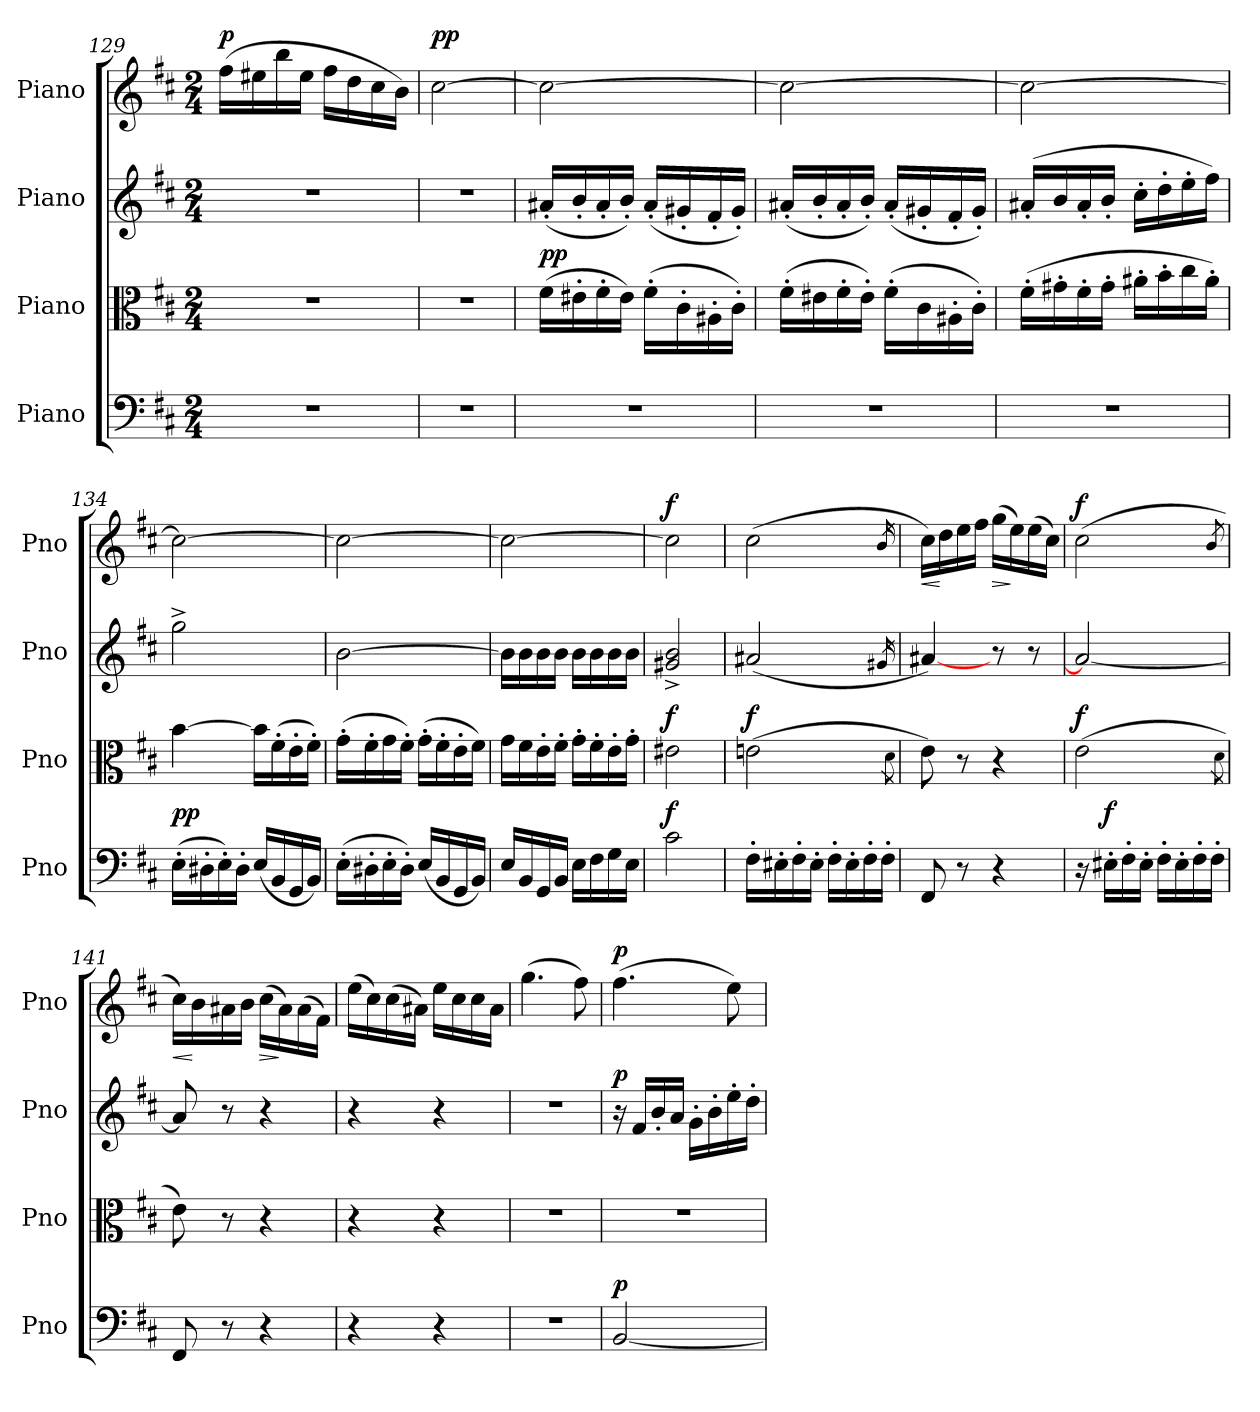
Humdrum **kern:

**kern	**dynam	**kern	**dynam	**kern	**dynam	**kern	**dynam
*part4	*part4	*part3	*part3	*part2	*part2	*part1	*part1
*staff4	*staff4	*staff3	*staff3	*staff2	*staff2	*staff1	*staff1
*I"Piano	*	*I"Piano	*	*I"Piano	*	*I"Piano	*
*I'Pno	*	*I'Pno	*	*I'Pno	*	*I'Pno	*
!!LO:LB:g=z
*clefF4	*	*clefC3	*	*clefG2	*	*clefG2	*
*k[f#c#]	*	*k[f#c#]	*	*k[f#c#]	*	*k[f#c#]	*
*M2/4	*	*M2/4	*	*M2/4	*	*M2/4	*
=129	=129	=129	=129	=129	=129	=129	=129
!	!	!	!	!	!	!	!LO:DY:a
2r	.	2r	.	2r	.	(16ff#\LL	p
.	.	.	.	.	.	16ee#X\	.
.	.	.	.	.	.	16bb\	.
.	.	.	.	.	.	16ee#\JJ	.
.	.	.	.	.	.	16ff#\LL	.
.	.	.	.	.	.	16dd\	.
.	.	.	.	.	.	16cc#\	.
.	.	.	.	.	.	16b\JJ)	.
=130	=130	=130	=130	=130	=130	=130	=130
!	!	!	!	!	!	!	!LO:DY:a
2r	.	2r	.	2r	.	[2cc#\	pp
=131	=131	=131	=131	=131	=131	=131	=131
!	!	!	!LO:DY:a	!	!	!	!
2r	.	(16f#\LL	pp	(16a#X'/LL	.	2cc#\_	.
.	.	16e#X'\	.	16b'/	.	.	.
.	.	16f#'\	.	16a#'/	.	.	.
.	.	16e#\JJ)	.	16b'/JJ)	.	.	.
.	.	(16f#'\LL	.	(16a#'/LL	.	.	.
.	.	16c#'\	.	16g#X'/	.	.	.
.	.	16A#X'\	.	16f#'/	.	.	.
.	.	16c#'\JJ)	.	16g#'/JJ)	.	.	.
=132	=132	=132	=132	=132	=132	=132	=132
2r	.	(16f#'\LL	.	(16a#X'/LL	.	2cc#\_	.
.	.	16e#X\	.	16b'/	.	.	.
.	.	16f#'\	.	16a#'/	.	.	.
.	.	16e#'\JJ)	.	16b'/JJ)	.	.	.
.	.	(16f#'\LL	.	(16a#'/LL	.	.	.
.	.	16c#\	.	16g#X'/	.	.	.
.	.	16A#X'\	.	16f#'/	.	.	.
.	.	16c#'\JJ)	.	16g#'/JJ)	.	.	.
=133	=133	=133	=133	=133	=133	=133	=133
2r	.	(16f#'\LL	.	(16a#X'/LL	.	2cc#\_	.
.	.	16g#X'\	.	16b/	.	.	.
.	.	16f#'\	.	16a#'/	.	.	.
.	.	16g#'\JJ	.	16b'/JJ	.	.	.
.	.	16a#X'\LL	.	16cc#'\LL	.	.	.
.	.	16b'\	.	16dd'\	.	.	.
.	.	16cc#\	.	16ee'\	.	.	.
.	.	16a#'\JJ)	.	16ff#\JJ)	.	.	.
=134	=134	=134	=134	=134	=134	=134	=134
!	!LO:DY:a	!	!	!	!	!	!
(16E'\LL	pp	[4b\	.	2gg^\	.	2cc#\_	.
16D#X'\	.	.	.	.	.	.	.
16E'\)	.	.	.	.	.	.	.
16D#'\JJ	.	.	.	.	.	.	.
(16E/LL	.	16b\LL]	.	.	.	.	.
16BB/	.	(16f#'\	.	.	.	.	.
16GG/	.	16e'\	.	.	.	.	.
16BB/JJ)	.	16f#'\JJ)	.	.	.	.	.
=135	=135	=135	=135	=135	=135	=135	=135
(16E'\LL	.	(16g'\LL	.	[2b\	.	2cc#\_	.
16D#X'\	.	16f#'\	.	.	.	.	.
16E'\	.	16g\	.	.	.	.	.
16D#'\JJ)	.	16f#'\JJ)	.	.	.	.	.
(16E/LL	.	(16g'\LL	.	.	.	.	.
16BB/	.	16f#'\	.	.	.	.	.
16GG/	.	16e'\	.	.	.	.	.
16BB/JJ)	.	16f#\JJ)	.	.	.	.	.
=136	=136	=136	=136	=136	=136	=136	=136
16E/LL	.	16g\LL	.	16b\LL]	.	2cc#\_	.
16BB/	.	16f#\	.	16b\	.	.	.
16GG/	.	16e'\	.	16b\	.	.	.
16BB/JJ	.	16f#'\JJ	.	16b\JJ	.	.	.
16E\LL	.	16g'\LL	.	16b\LL	.	.	.
16F#\	.	16f#'\	.	16b\	.	.	.
16G\	.	16e'\	.	16b\	.	.	.
16E\JJ	.	16g'\JJ	.	16b\JJ	.	.	.
=137	=137	=137	=137	=137	=137	=137	=137
!	!LO:DY:a	!	!LO:DY:a	!	!	!	!LO:DY:a
2c#\	f	2e#X\	f	2g#X/^ 2b/^	.	2cc#\]	f
!!LO:PB:g=z
=138	=138	=138	=138	=138	=138	=138	=138
!	!	!	!LO:DY:a	!	!	!	!
16F#'\LL	.	(2en\	f	(2a#X/	.	(2cc#\	.
16E#X'\	.	.	.	.	.	.	.
16F#'\	.	.	.	.	.	.	.
16E#'\JJ	.	.	.	.	.	.	.
16F#'\LL	.	.	.	.	.	.	.
16E#'\	.	.	.	.	.	.	.
16F#'\	.	.	.	.	.	.	.
16F#'\JJ	.	.	.	.	.	.	.
.	.	8qd\	.	16qg#X/	.	16qb/	.
=139	=139	=139	=139	=139	=139	=139	=139
!	!	!	!	!	!	!	!LO:HP:b
8FF#/	.	8e\)	.	[4a#X/)	.	16cc#\LL)	<
.	.	.	.	.	.	16dd\	[
8r	.	8r	.	.	.	16ee\	.
.	.	.	.	.	.	16ff#\JJ	.
!	!	!	!	!	!	!	!LO:HP:b
4r	.	4r	.	8r	.	(16gg\LL	>
.	.	.	.	.	.	16ee\)	]
.	.	.	.	8r	.	(16ee\	.
.	.	.	.	.	.	16cc#\JJ)	.
=140	=140	=140	=140	=140	=140	=140	=140
!	!	!	!LO:DY:a	!	!	!	!LO:DY:a
16r	.	(2e\	f	2a#/_	.	(2cc#\	f
!	!LO:DY:a	!	!	!	!	!	!
16E#X'\LL	f	.	.	.	.	.	.
16F#'\	.	.	.	.	.	.	.
16E#'\JJ	.	.	.	.	.	.	.
16F#'\LL	.	.	.	.	.	.	.
16E#'\	.	.	.	.	.	.	.
16F#'\	.	.	.	.	.	.	.
16F#'\JJ	.	.	.	.	.	.	.
.	.	8qd\	.	.	.	8qb/	.
=141	=141	=141	=141	=141	=141	=141	=141
!	!	!	!	!	!	!	!LO:HP:b
8FF#/	.	8e\)	.	8a#/]	.	16cc#\LL)	<
.	.	.	.	.	.	16b\	[
8r	.	8r	.	8r	.	16a#X\	.
.	.	.	.	.	.	16b\JJ	.
!	!	!	!	!	!	!	!LO:HP:b
4r	.	4r	.	4r	.	(16cc#\LL	>
.	.	.	.	.	.	16a#\)	]
.	.	.	.	.	.	(16a#\	.
.	.	.	.	.	.	16f#\JJ)	.
=142	=142	=142	=142	=142	=142	=142	=142
4r	.	4r	.	4r	.	(16ee\LL	.
.	.	.	.	.	.	16cc#\)	.
.	.	.	.	.	.	(16cc#\	.
.	.	.	.	.	.	16a#X\JJ)	.
4r	.	4r	.	4r	.	16ee\LL	.
.	.	.	.	.	.	16cc#\	.
.	.	.	.	.	.	16cc#\	.
.	.	.	.	.	.	16a#\JJ	.
=143	=143	=143	=143	=143	=143	=143	=143
2r	.	2r	.	2r	.	(4.gg\	.
.	.	.	.	.	.	8ff#\)	.
=144	=144	=144	=144	=144	=144	=144	=144
!	!LO:DY:a	!	!	!	!LO:DY:a	!	!LO:DY:a
[2BB/	p	2r	.	16r	p	(4.ff#\	p
.	.	.	.	16f#/LL	.	.	.
.	.	.	.	16b'/	.	.	.
.	.	.	.	16a/JJ	.	.	.
.	.	.	.	16g'\LL	.	.	.
.	.	.	.	16b'\	.	.	.
.	.	.	.	16ee'\	.	8ee\)	.
.	.	.	.	16dd'\JJ	.	.	.
=	=	=	=	=	=	=	=
*-	*-	*-	*-	*-	*-	*-	*-
